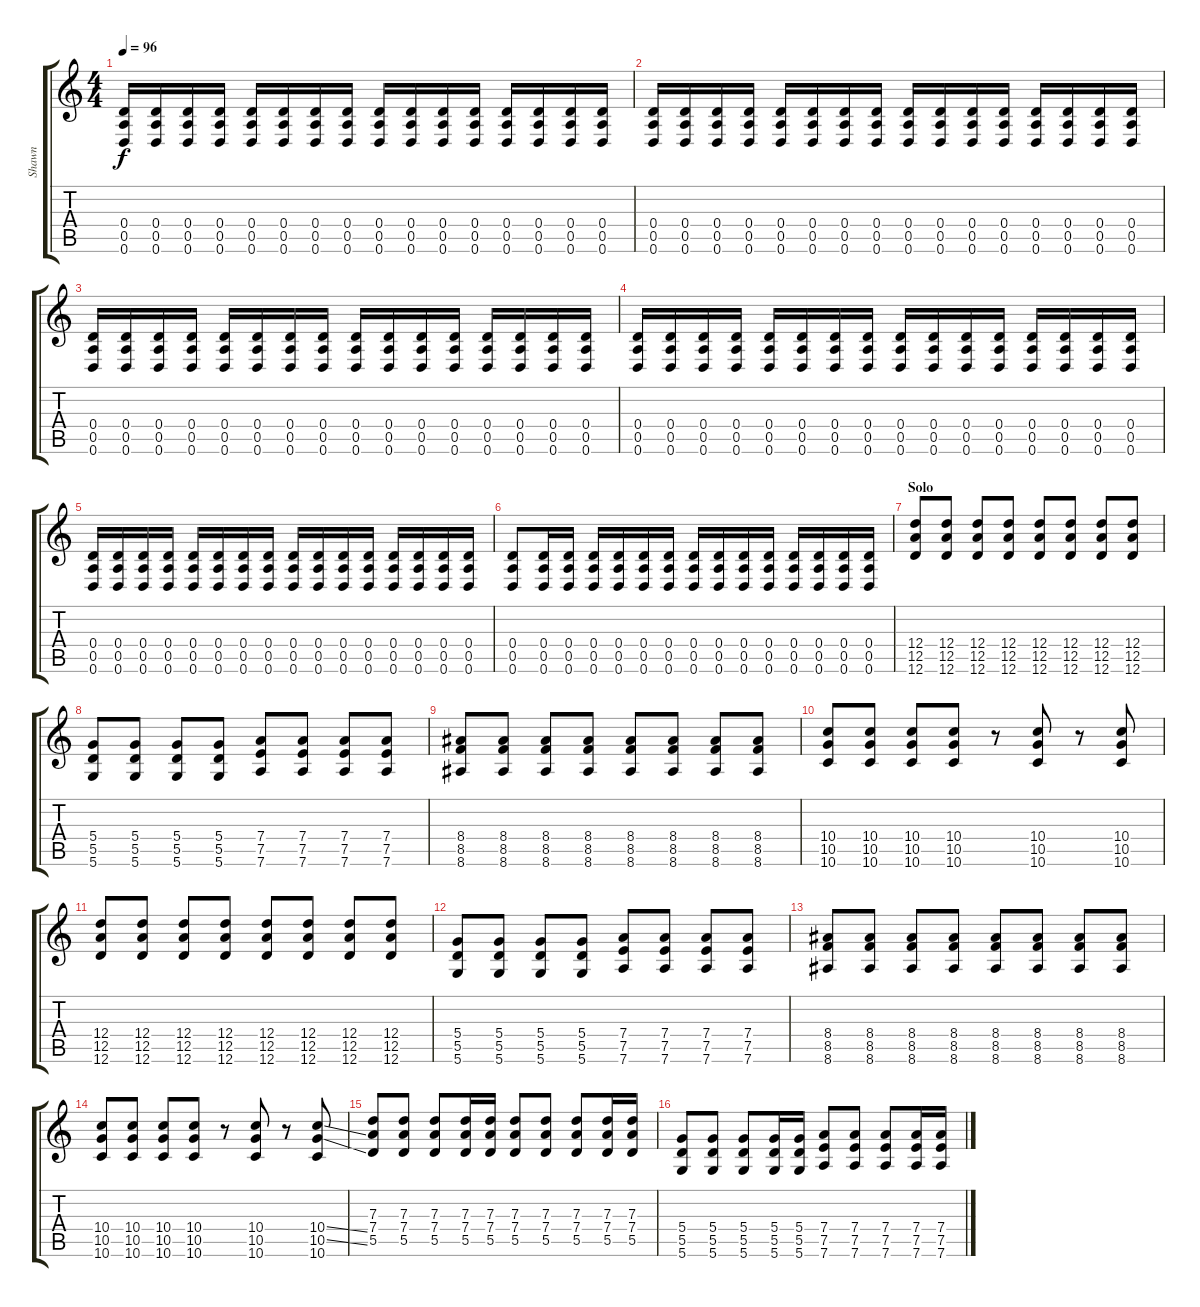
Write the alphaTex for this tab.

\track ("Shawn" "Shawn") {instrument distortionguitar}
\staff {score tabs}
\tuning (E4 B3 G3 D3 A2 D2) {hide}
\ts (4 4)
\tempo 96
\clef g2
\ks c
(0.4 0.5 0.6).16{dy f} (0.4 0.5 0.6).16 (0.4 0.5 0.6).16 (0.4 0.5 0.6).16 (0.4 0.5 0.6).16 (0.4 0.5 0.6).16 (0.4 0.5 0.6).16 (0.4 0.5 0.6).16 (0.4 0.5 0.6).16 (0.4 0.5 0.6).16 (0.4 0.5 0.6).16 (0.4 0.5 0.6).16 (0.4 0.5 0.6).16 (0.4 0.5 0.6).16 (0.4 0.5 0.6).16 (0.4 0.5 0.6).16 |
(0.4 0.5 0.6).16 (0.4 0.5 0.6).16 (0.4 0.5 0.6).16 (0.4 0.5 0.6).16 (0.4 0.5 0.6).16 (0.4 0.5 0.6).16 (0.4 0.5 0.6).16 (0.4 0.5 0.6).16 (0.4 0.5 0.6).16 (0.4 0.5 0.6).16 (0.4 0.5 0.6).16 (0.4 0.5 0.6).16 (0.4 0.5 0.6).16 (0.4 0.5 0.6).16 (0.4 0.5 0.6).16 (0.4 0.5 0.6).16 |
(0.4 0.5 0.6).16 (0.4 0.5 0.6).16 (0.4 0.5 0.6).16 (0.4 0.5 0.6).16 (0.4 0.5 0.6).16 (0.4 0.5 0.6).16 (0.4 0.5 0.6).16 (0.4 0.5 0.6).16 (0.4 0.5 0.6).16 (0.4 0.5 0.6).16 (0.4 0.5 0.6).16 (0.4 0.5 0.6).16 (0.4 0.5 0.6).16 (0.4 0.5 0.6).16 (0.4 0.5 0.6).16 (0.4 0.5 0.6).16 |
(0.4 0.5 0.6).16 (0.4 0.5 0.6).16 (0.4 0.5 0.6).16 (0.4 0.5 0.6).16 (0.4 0.5 0.6).16 (0.4 0.5 0.6).16 (0.4 0.5 0.6).16 (0.4 0.5 0.6).16 (0.4 0.5 0.6).16 (0.4 0.5 0.6).16 (0.4 0.5 0.6).16 (0.4 0.5 0.6).16 (0.4 0.5 0.6).16 (0.4 0.5 0.6).16 (0.4 0.5 0.6).16 (0.4 0.5 0.6).16 |
(0.4 0.5 0.6).16 (0.4 0.5 0.6).16 (0.4 0.5 0.6).16 (0.4 0.5 0.6).16 (0.4 0.5 0.6).16 (0.4 0.5 0.6).16 (0.4 0.5 0.6).16 (0.4 0.5 0.6).16 (0.4 0.5 0.6).16 (0.4 0.5 0.6).16 (0.4 0.5 0.6).16 (0.4 0.5 0.6).16 (0.4 0.5 0.6).16 (0.4 0.5 0.6).16 (0.4 0.5 0.6).16 (0.4 0.5 0.6).16 |
(0.4 0.5 0.6).8 (0.4 0.5 0.6).16 (0.4 0.5 0.6).16 (0.4 0.5 0.6).16 (0.4 0.5 0.6).16 (0.4 0.5 0.6).16 (0.4 0.5 0.6).16 (0.4 0.5 0.6).16 (0.4 0.5 0.6).16 (0.4 0.5 0.6).16 (0.4 0.5 0.6).16 (0.4 0.5 0.6).16 (0.4 0.5 0.6).16 (0.4 0.5 0.6).16 (0.4 0.5 0.6).16 |
\section ("" "Solo")
(12.4 12.5 12.6).8 (12.4 12.5 12.6).8 (12.4 12.5 12.6).8 (12.4 12.5 12.6).8 (12.4 12.5 12.6).8 (12.4 12.5 12.6).8 (12.4 12.5 12.6).8 (12.4 12.5 12.6).8 |
(5.4 5.5 5.6).8 (5.4 5.5 5.6).8 (5.4 5.5 5.6).8 (5.4 5.5 5.6).8 (7.4 7.5 7.6).8 (7.4 7.5 7.6).8 (7.4 7.5 7.6).8 (7.4 7.5 7.6).8 |
(8.4 8.5 8.6).8 (8.4 8.5 8.6).8 (8.4 8.5 8.6).8 (8.4 8.5 8.6).8 (8.4 8.5 8.6).8 (8.4 8.5 8.6).8 (8.4 8.5 8.6).8 (8.4 8.5 8.6).8 |
(10.4 10.5 10.6).8 (10.4 10.5 10.6).8 (10.4 10.5 10.6).8 (10.4 10.5 10.6).8 r.8 (10.4 10.5 10.6).8 r.8 (10.4 10.5 10.6).8 |
(12.4 12.5 12.6).8 (12.4 12.5 12.6).8 (12.4 12.5 12.6).8 (12.4 12.5 12.6).8 (12.4 12.5 12.6).8 (12.4 12.5 12.6).8 (12.4 12.5 12.6).8 (12.4 12.5 12.6).8 |
(5.4 5.5 5.6).8 (5.4 5.5 5.6).8 (5.4 5.5 5.6).8 (5.4 5.5 5.6).8 (7.4 7.5 7.6).8 (7.4 7.5 7.6).8 (7.4 7.5 7.6).8 (7.4 7.5 7.6).8 |
(8.4 8.5 8.6).8 (8.4 8.5 8.6).8 (8.4 8.5 8.6).8 (8.4 8.5 8.6).8 (8.4 8.5 8.6).8 (8.4 8.5 8.6).8 (8.4 8.5 8.6).8 (8.4 8.5 8.6).8 |
(10.4 10.5 10.6).8 (10.4 10.5 10.6).8 (10.4 10.5 10.6).8 (10.4 10.5 10.6).8 r.8 (10.4 10.5 10.6).8 r.8 (10.4{ss} 10.5{ss} 10.6).8 |
(7.3 7.4 5.5).8 (7.3 7.4 5.5).8 (7.3 7.4 5.5).8 (7.3 7.4 5.5).16 (7.3 7.4 5.5).16 (7.3 7.4 5.5).8 (7.3 7.4 5.5).8 (7.3 7.4 5.5).8 (7.3 7.4 5.5).16 (7.3 7.4 5.5).16 |
(5.4 5.5 5.6).8 (5.4 5.5 5.6).8 (5.4 5.5 5.6).8 (5.4 5.5 5.6).16 (5.4 5.5 5.6).16 (7.4 7.5 7.6).8 (7.4 7.5 7.6).8 (7.4 7.5 7.6).8 (7.4 7.5 7.6).16 (7.4 7.5 7.6).16
